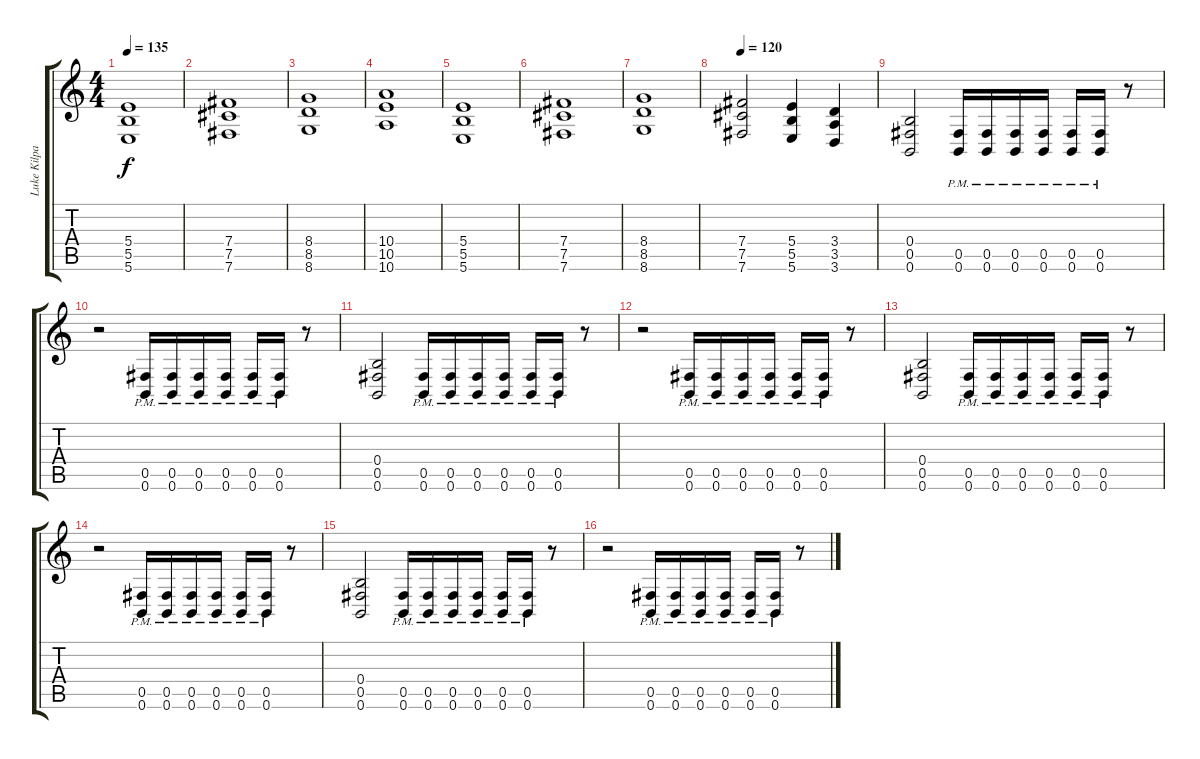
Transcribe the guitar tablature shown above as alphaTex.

\track ("Luke Kilpatrick" "Luke Kilpa") {instrument distortionguitar}
\staff {score tabs}
\tuning (Db4 Ab3 E3 B2 Gb2 B1) {hide}
\ts (4 4)
\tempo 135
\clef g2
\ks c
(5.4 5.5 5.6).1{dy f} |
(7.4 7.5 7.6).1 |
(8.4 8.5 8.6).1 |
(10.4 10.5 10.6).1 |
(5.4 5.5 5.6).1 |
(7.4 7.5 7.6).1 |
(8.4 8.5 8.6).1 |
\tempo 120
(7.4 7.5 7.6).2 (5.4 5.5 5.6).4 (3.4 3.5 3.6).4 |
(0.4 0.5 0.6).2 (0.5{pm} 0.6{pm}).16 (0.5{pm} 0.6{pm}).16 (0.5{pm} 0.6{pm}).16 (0.5{pm} 0.6{pm}).16 (0.5{pm} 0.6{pm}).16 (0.5{pm} 0.6{pm}).16 r.8 |
r.2 (0.5{pm} 0.6{pm}).16 (0.5{pm} 0.6{pm}).16 (0.5{pm} 0.6{pm}).16 (0.5{pm} 0.6{pm}).16 (0.5{pm} 0.6{pm}).16 (0.5{pm} 0.6{pm}).16 r.8 |
(0.4 0.5 0.6).2 (0.5{pm} 0.6{pm}).16 (0.5{pm} 0.6{pm}).16 (0.5{pm} 0.6{pm}).16 (0.5{pm} 0.6{pm}).16 (0.5{pm} 0.6{pm}).16 (0.5{pm} 0.6{pm}).16 r.8 |
r.2 (0.5{pm} 0.6{pm}).16 (0.5{pm} 0.6{pm}).16 (0.5{pm} 0.6{pm}).16 (0.5{pm} 0.6{pm}).16 (0.5{pm} 0.6{pm}).16 (0.5{pm} 0.6{pm}).16 r.8 |
(0.4 0.5 0.6).2 (0.5{pm} 0.6{pm}).16 (0.5{pm} 0.6{pm}).16 (0.5{pm} 0.6{pm}).16 (0.5{pm} 0.6{pm}).16 (0.5{pm} 0.6{pm}).16 (0.5{pm} 0.6{pm}).16 r.8 |
r.2 (0.5{pm} 0.6{pm}).16 (0.5{pm} 0.6{pm}).16 (0.5{pm} 0.6{pm}).16 (0.5{pm} 0.6{pm}).16 (0.5{pm} 0.6{pm}).16 (0.5{pm} 0.6{pm}).16 r.8 |
(0.4 0.5 0.6).2 (0.5{pm} 0.6{pm}).16 (0.5{pm} 0.6{pm}).16 (0.5{pm} 0.6{pm}).16 (0.5{pm} 0.6{pm}).16 (0.5{pm} 0.6{pm}).16 (0.5{pm} 0.6{pm}).16 r.8 |
r.2 (0.5{pm} 0.6{pm}).16 (0.5{pm} 0.6{pm}).16 (0.5{pm} 0.6{pm}).16 (0.5{pm} 0.6{pm}).16 (0.5{pm} 0.6{pm}).16 (0.5{pm} 0.6{pm}).16 r.8
